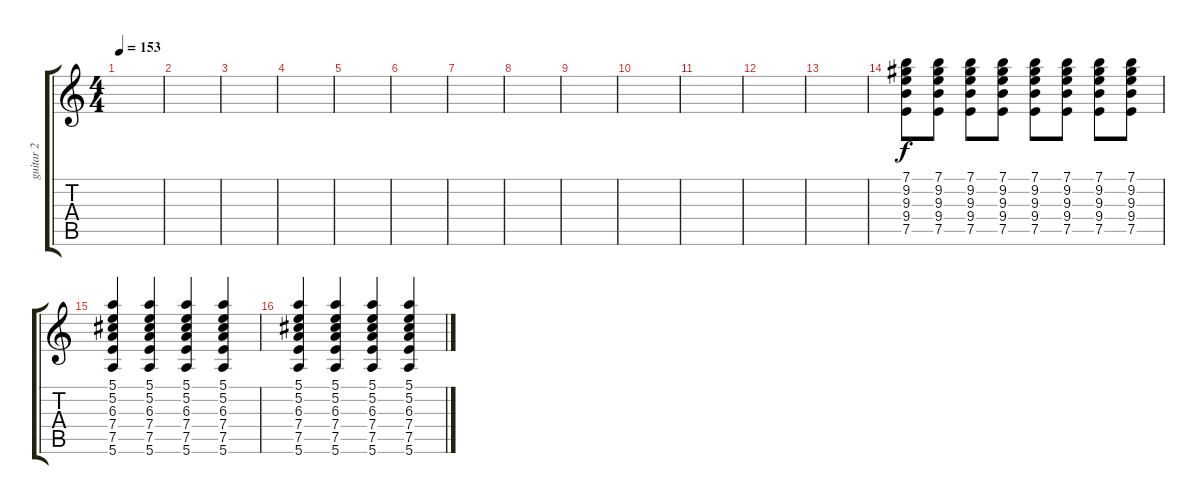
\track ("guitar 2" "guitar 2") {instrument overdrivenguitar}
\staff {score tabs}
\tuning (E4 B3 G3 D3 A2 E2) {hide}
\ts (4 4)
\tempo 153
\clef g2
\ks c
|
|
|
|
|
|
|
|
|
|
|
|
|
(7.1 9.2 9.3 9.4 7.5).8{volume 4} (7.1 9.2 9.3 9.4 7.5).8{volume 12} (7.1 9.2 9.3 9.4 7.5).8 (7.1 9.2 9.3 9.4 7.5).8 (7.1 9.2 9.3 9.4 7.5).8 (7.1 9.2 9.3 9.4 7.5).8 (7.1 9.2 9.3 9.4 7.5).8 (7.1 9.2 9.3 9.4 7.5).8 |
(5.1 5.2 6.3 7.4 7.5 5.6).4 (5.1 5.2 6.3 7.4 7.5 5.6).4 (5.1 5.2 6.3 7.4 7.5 5.6).4 (5.1 5.2 6.3 7.4 7.5 5.6).4 |
(5.1 5.2 6.3 7.4 7.5 5.6).4 (5.1 5.2 6.3 7.4 7.5 5.6).4 (5.1 5.2 6.3 7.4 7.5 5.6).4 (5.1 5.2 6.3 7.4 7.5 5.6).4
